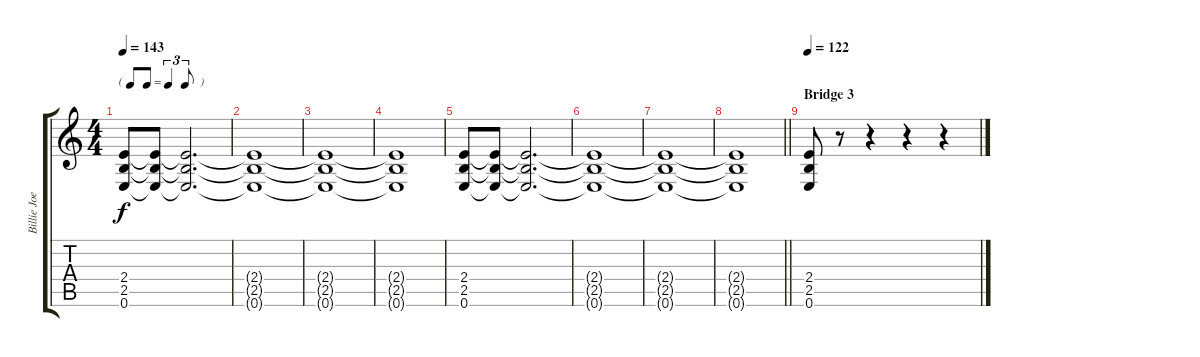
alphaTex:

\track ("Billie Joe Armstrong - Guitar" "Billie Joe") {instrument distortionguitar}
\staff {score tabs}
\tuning (E4 B3 G3 D3 A2 E2) {hide}
\ts (4 4)
\tf triplet8th
\tempo 143
\clef g2
\ks c
(2.4 2.5 0.6).8{dy f volume 13} (2.4{t} 2.5{t} 0.6{t}).8{volume 0} (2.4{t} 2.5{t} 0.6{t}).2{d} |
(2.4{t} 2.5{t} 0.6{t}).1 |
(2.4{t} 2.5{t} 0.6{t}).1 |
(2.4{t} 2.5{t} 0.6{t}).1 |
(2.4 2.5 0.6).8{volume 13} (2.4{t} 2.5{t} 0.6{t}).8{volume 0} (2.4{t} 2.5{t} 0.6{t}).2{d} |
(2.4{t} 2.5{t} 0.6{t}).1 |
(2.4{t} 2.5{t} 0.6{t}).1 |
\barLineRight lightlight
(2.4{t} 2.5{t} 0.6{t}).1 |
\section ("" "Bridge 3")
\tempo 122
(2.4 2.5 0.6).8 r.8 r.4 r.4 r.4
